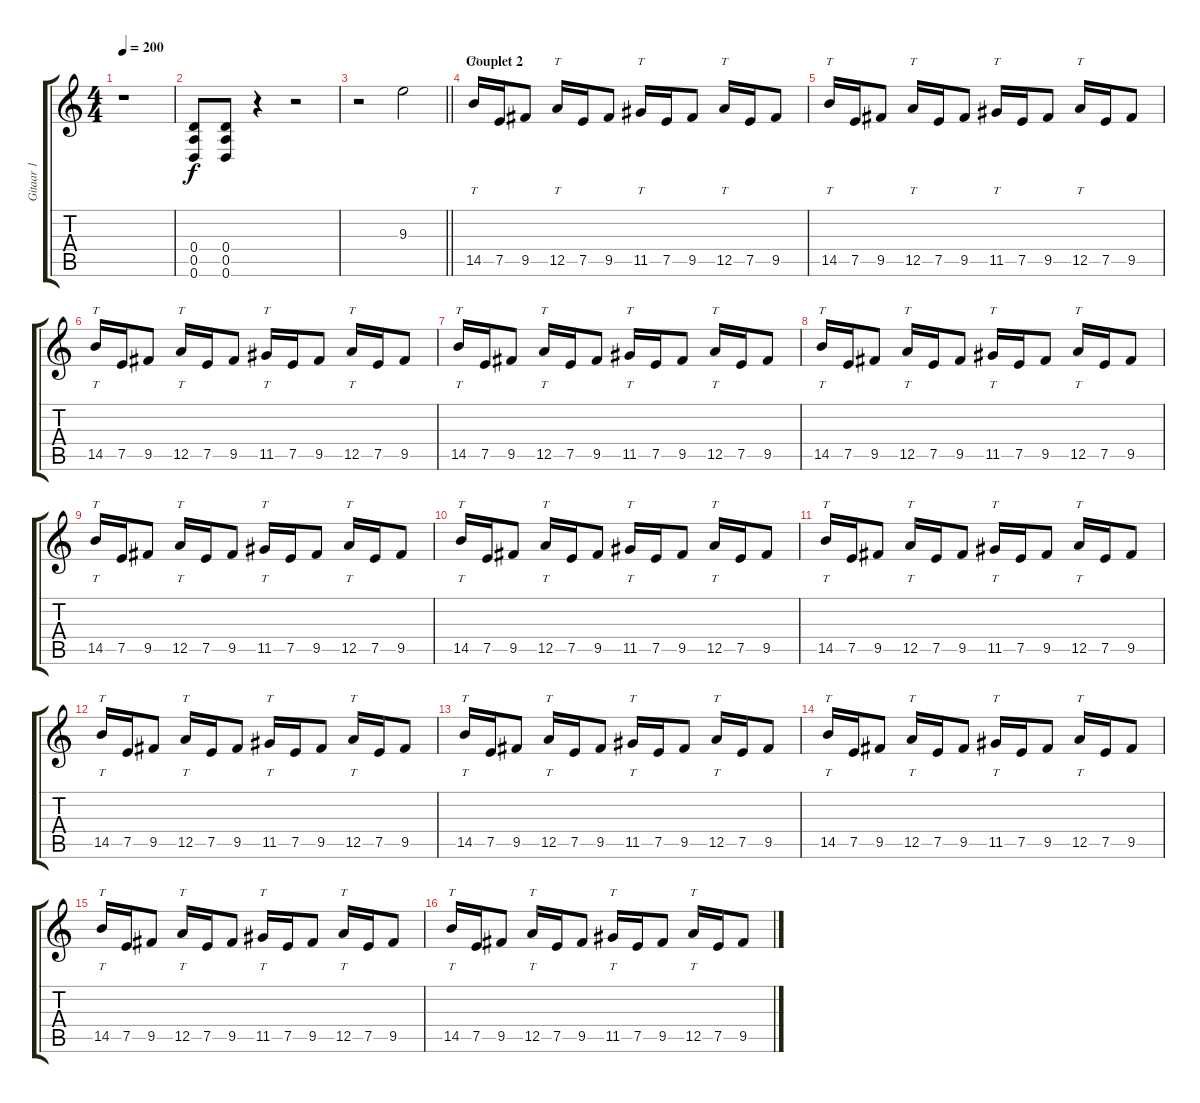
\track ("Gitaar 1" "Gitaar 1") {instrument distortionguitar}
\staff {score tabs}
\tuning (E4 B3 G3 D3 A2 D2) {hide}
\ts (4 4)
\tempo 200
\clef g2
\ks c
r.1{dy f} |
(0.4 0.5 0.6).8 (0.4 0.5 0.6).8 r.4 r.2 |
\barLineRight lightlight
r.2 9.3.2 |
\section ("" "Couplet 2")
14.5.16{tt} 7.5.16 9.5.8 12.5.16{tt} 7.5.16 9.5.8 11.5.16{tt} 7.5.16 9.5.8 12.5.16{tt} 7.5.16 9.5.8 |
14.5.16{tt} 7.5.16 9.5.8 12.5.16{tt} 7.5.16 9.5.8 11.5.16{tt} 7.5.16 9.5.8 12.5.16{tt} 7.5.16 9.5.8 |
14.5.16{tt} 7.5.16 9.5.8 12.5.16{tt} 7.5.16 9.5.8 11.5.16{tt} 7.5.16 9.5.8 12.5.16{tt} 7.5.16 9.5.8 |
14.5.16{tt} 7.5.16 9.5.8 12.5.16{tt} 7.5.16 9.5.8 11.5.16{tt} 7.5.16 9.5.8 12.5.16{tt} 7.5.16 9.5.8 |
14.5.16{tt} 7.5.16 9.5.8 12.5.16{tt} 7.5.16 9.5.8 11.5.16{tt} 7.5.16 9.5.8 12.5.16{tt} 7.5.16 9.5.8 |
14.5.16{tt} 7.5.16 9.5.8 12.5.16{tt} 7.5.16 9.5.8 11.5.16{tt} 7.5.16 9.5.8 12.5.16{tt} 7.5.16 9.5.8 |
14.5.16{tt} 7.5.16 9.5.8 12.5.16{tt} 7.5.16 9.5.8 11.5.16{tt} 7.5.16 9.5.8 12.5.16{tt} 7.5.16 9.5.8 |
14.5.16{tt} 7.5.16 9.5.8 12.5.16{tt} 7.5.16 9.5.8 11.5.16{tt} 7.5.16 9.5.8 12.5.16{tt} 7.5.16 9.5.8 |
14.5.16{tt} 7.5.16 9.5.8 12.5.16{tt} 7.5.16 9.5.8 11.5.16{tt} 7.5.16 9.5.8 12.5.16{tt} 7.5.16 9.5.8 |
14.5.16{tt} 7.5.16 9.5.8 12.5.16{tt} 7.5.16 9.5.8 11.5.16{tt} 7.5.16 9.5.8 12.5.16{tt} 7.5.16 9.5.8 |
14.5.16{tt} 7.5.16 9.5.8 12.5.16{tt} 7.5.16 9.5.8 11.5.16{tt} 7.5.16 9.5.8 12.5.16{tt} 7.5.16 9.5.8 |
14.5.16{tt} 7.5.16 9.5.8 12.5.16{tt} 7.5.16 9.5.8 11.5.16{tt} 7.5.16 9.5.8 12.5.16{tt} 7.5.16 9.5.8 |
14.5.16{tt} 7.5.16 9.5.8 12.5.16{tt} 7.5.16 9.5.8 11.5.16{tt} 7.5.16 9.5.8 12.5.16{tt} 7.5.16 9.5.8
